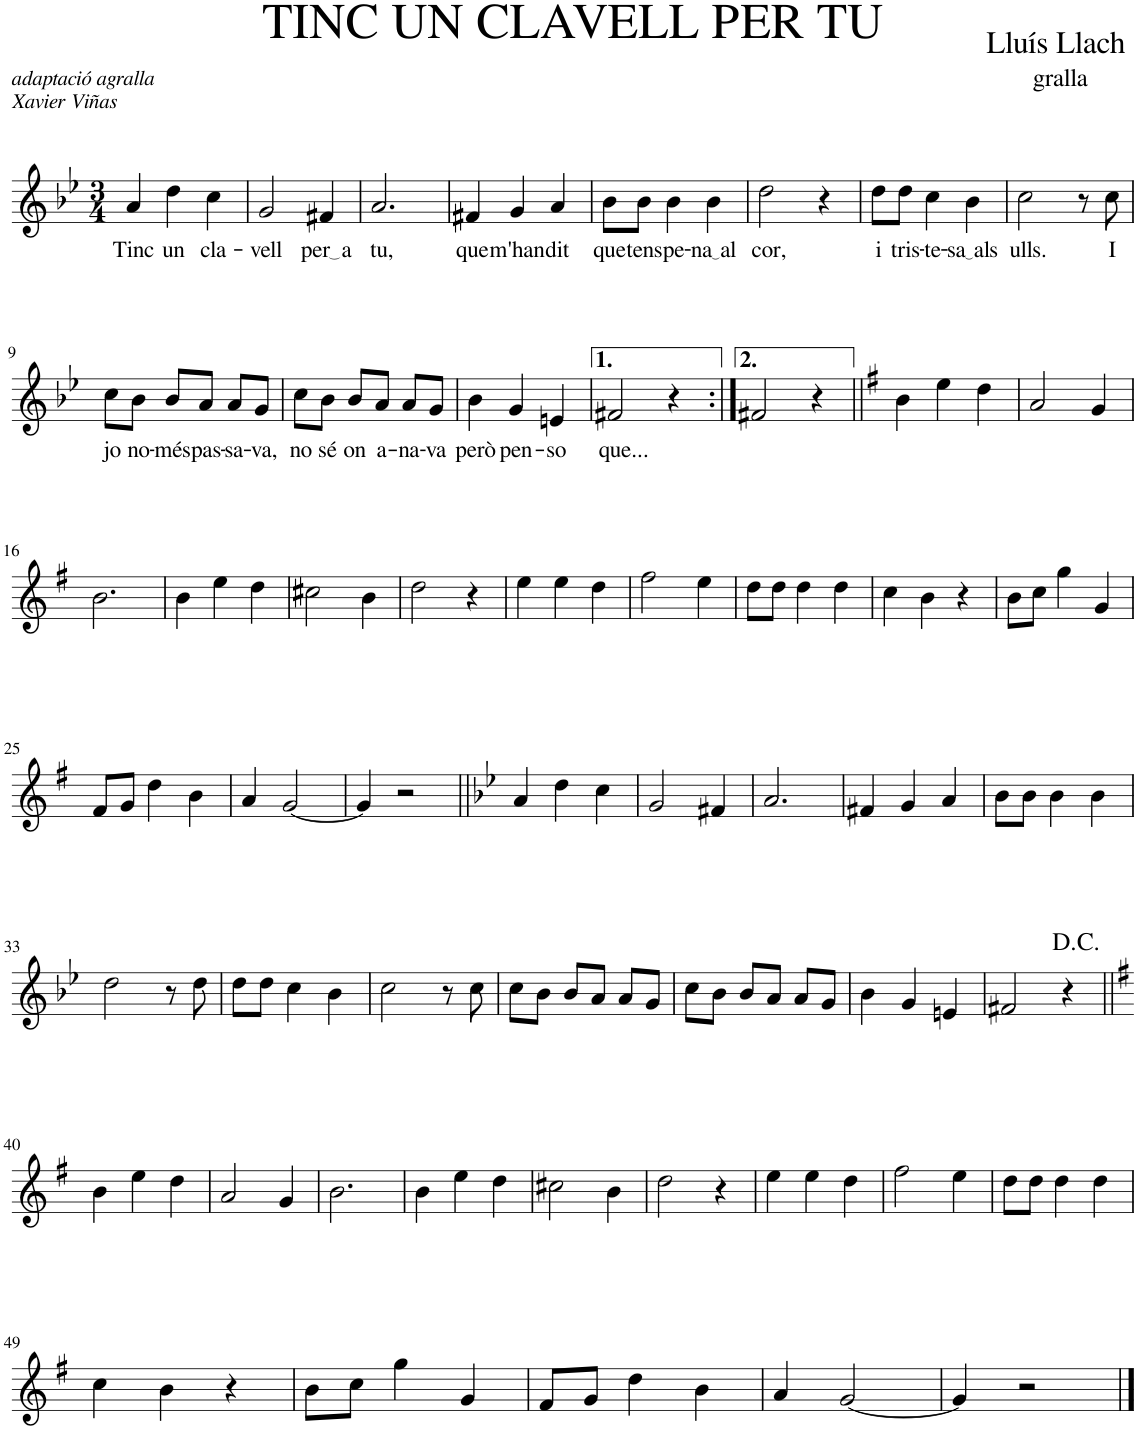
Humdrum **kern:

**kern	**text
*part1	*part1
*staff1	*staff1
*I"Oboè	*
*I'Ob.	*
*clefG2	*
*k[b-e-]	*
*M3/4	*
=1	=1
!	!LO:LY:b
4a/	Tinc
!	!LO:LY:b
4dd\	un
!	!LO:LY:b
4cc\	cla-
=2	=2
!	!LO:LY:b
2g/	-vell
!	!LO:LY:b
4f#X/	per a
=3	=3
!	!LO:LY:b
2.a/	tu,
=4	=4
!	!LO:LY:b
4f#X/	que
!	!LO:LY:b
4g/	m'han
!	!LO:LY:b
4a/	dit
=5	=5
!	!LO:LY:b
8b-\L	que
!	!LO:LY:b
8b-\J	tens
!	!LO:LY:b
4b-\	pe-
!	!LO:LY:b
4b-\	na al
=6	=6
!	!LO:LY:b
2dd\	cor,
4r	.
=7	=7
!	!LO:LY:b
8dd\L	i
!	!LO:LY:b
8dd\J	tris-
!	!LO:LY:b
4cc\	-te-
!	!LO:LY:b
4b-\	sa als
=8	=8
!	!LO:LY:b
2cc\	ulls.
8r	.
!	!LO:LY:b
8cc\	I
!!LO:LB:g=z
=9	=9
!	!LO:LY:b
8cc\L	jo
!	!LO:LY:b
8b-\J	no-
!	!LO:LY:b
8b-/L	-més
!	!LO:LY:b
8a/J	pas-
!	!LO:LY:b
8a/L	-sa-
!	!LO:LY:b
8g/J	-va,
=10	=10
!	!LO:LY:b
8cc\L	no
!	!LO:LY:b
8b-\J	sé
!	!LO:LY:b
8b-/L	on
!	!LO:LY:b
8a/J	a-
!	!LO:LY:b
8a/L	-na-
!	!LO:LY:b
8g/J	-va
=11	=11
!	!LO:LY:b
4b-\	però
!	!LO:LY:b
4g/	pen-
!	!LO:LY:b
4en/	-so
=12	=12
!	!LO:LY:b
2f#X/	que...
4r	.
=13:|!	=13:|!
2f#X/	.
4r	.
=14||	=14||
*k[f#]	*
4b\	.
4ee\	.
4dd\	.
=15	=15
2a/	.
4g/	.
!!LO:LB:g=z
=16	=16
2.b\	.
=17	=17
4b\	.
4ee\	.
4dd\	.
=18	=18
2cc#X\	.
4b\	.
=19	=19
2dd\	.
4r	.
=20	=20
4ee\	.
4ee\	.
4dd\	.
=21	=21
2ff#\	.
4ee\	.
=22	=22
8dd\L	.
8dd\J	.
4dd\	.
4dd\	.
=23	=23
4cc\	.
4b\	.
4r	.
=24	=24
8b\L	.
8cc\J	.
4gg\	.
4g/	.
!!LO:LB:g=z
=25	=25
8f#/L	.
8g/J	.
4dd\	.
4b\	.
=26	=26
4a/	.
[2g/	.
=27	=27
4g/]	.
2r	.
=28||	=28||
*k[b-e-]	*
4a/	.
4dd\	.
4cc\	.
=29	=29
2g/	.
4f#X/	.
=30	=30
2.a/	.
=31	=31
4f#X/	.
4g/	.
4a/	.
=32	=32
8b-\L	.
8b-\J	.
4b-\	.
4b-\	.
!!LO:LB:g=z
=33	=33
2dd\	.
8r	.
8dd\	.
=34	=34
8dd\L	.
8dd\J	.
4cc\	.
4b-\	.
=35	=35
2cc\	.
8r	.
8cc\	.
=36	=36
8cc\L	.
8b-\J	.
8b-/L	.
8a/J	.
8a/L	.
8g/J	.
=37	=37
8cc\L	.
8b-\J	.
8b-/L	.
8a/J	.
8a/L	.
8g/J	.
=38	=38
4b-\	.
4g/	.
4en/	.
=39	=39
2f#X/	.
4r	.
!!LO:LB:g=z
=40||	=40||
*k[f#]	*
4b\	.
4ee\	.
4dd\	.
=41	=41
2a/	.
4g/	.
=42	=42
2.b\	.
=43	=43
4b\	.
4ee\	.
4dd\	.
=44	=44
2cc#X\	.
4b\	.
=45	=45
2dd\	.
4r	.
=46	=46
4ee\	.
4ee\	.
4dd\	.
=47	=47
2ff#\	.
4ee\	.
=48	=48
8dd\L	.
8dd\J	.
4dd\	.
4dd\	.
!!LO:LB:g=z
=49	=49
4cc\	.
4b\	.
4r	.
=50	=50
8b\L	.
8cc\J	.
4gg\	.
4g/	.
=51	=51
8f#/L	.
8g/J	.
4dd\	.
4b\	.
=52	=52
4a/	.
[2g/	.
=53	=53
4g/]	.
2r	.
==	==
*-	*-
